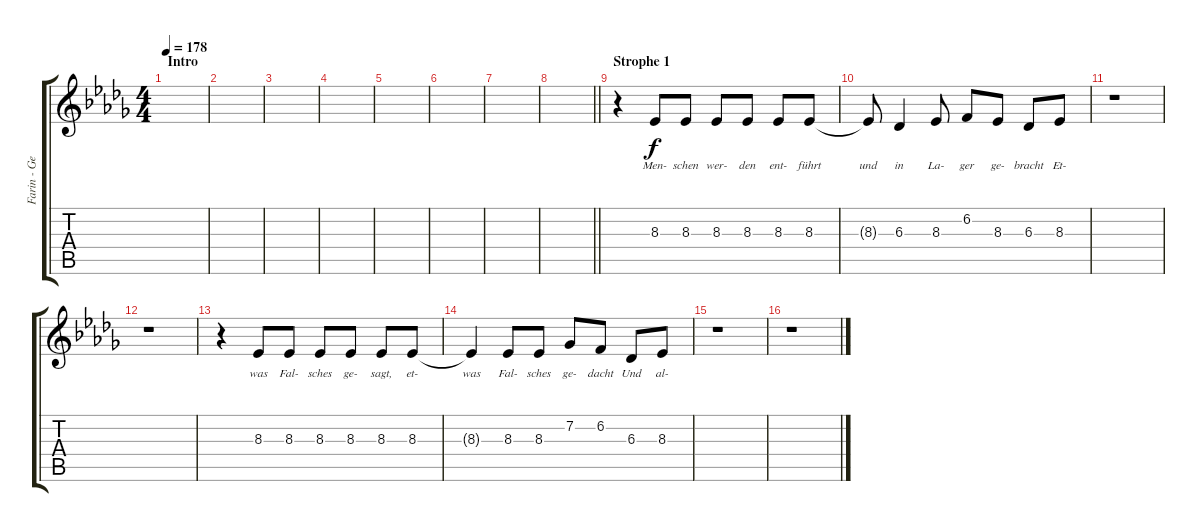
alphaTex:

\track ("Farin - Gesang" "Farin - Ge") {instrument oboe}
\staff {score tabs}
\tuning (E4 B3 G3 D3 A2 E2) {hide}
\ts (4 4)
\section ("" "Intro")
\tempo 178
\clef g2
\ks db
|
|
|
|
|
|
|
\barLineRight lightlight
|
\section ("" "Strophe 1")
r.4 8.3.8{lyrics (0 "Men-") lyrics (1 "") lyrics (2 "") lyrics (3 "") lyrics (4 "")} 8.3.8{lyrics (0 "schen") lyrics (1 "") lyrics (2 "") lyrics (3 "") lyrics (4 "")} 8.3.8{lyrics (0 "wer-") lyrics (1 "") lyrics (2 "") lyrics (3 "") lyrics (4 "")} 8.3.8{lyrics (0 "den") lyrics (1 "") lyrics (2 "") lyrics (3 "") lyrics (4 "")} 8.3.8{lyrics (0 "ent-") lyrics (1 "") lyrics (2 "") lyrics (3 "") lyrics (4 "")} 8.3.8{lyrics (0 "führt") lyrics (1 "") lyrics (2 "") lyrics (3 "") lyrics (4 "")} |
8.3{t}.8{lyrics (0 "und") lyrics (1 "") lyrics (2 "") lyrics (3 "") lyrics (4 "")} 6.3.4{lyrics (0 "in") lyrics (1 "") lyrics (2 "") lyrics (3 "") lyrics (4 "")} 8.3.8{lyrics (0 "La-") lyrics (1 "") lyrics (2 "") lyrics (3 "") lyrics (4 "")} 6.2.8{lyrics (0 "ger") lyrics (1 "") lyrics (2 "") lyrics (3 "") lyrics (4 "")} 8.3.8{lyrics (0 "ge-") lyrics (1 "") lyrics (2 "") lyrics (3 "") lyrics (4 "")} 6.3.8{lyrics (0 "bracht") lyrics (1 "") lyrics (2 "") lyrics (3 "") lyrics (4 "")} 8.3.8{lyrics (0 "Et-") lyrics (1 "") lyrics (2 "") lyrics (3 "") lyrics (4 "")} |
r.1 |
r.1 |
r.4 8.3.8{lyrics (0 "was") lyrics (1 "") lyrics (2 "") lyrics (3 "") lyrics (4 "")} 8.3.8{lyrics (0 "Fal-") lyrics (1 "") lyrics (2 "") lyrics (3 "") lyrics (4 "")} 8.3.8{lyrics (0 "sches") lyrics (1 "") lyrics (2 "") lyrics (3 "") lyrics (4 "")} 8.3.8{lyrics (0 "ge-") lyrics (1 "") lyrics (2 "") lyrics (3 "") lyrics (4 "")} 8.3.8{lyrics (0 "sagt,") lyrics (1 "") lyrics (2 "") lyrics (3 "") lyrics (4 "")} 8.3.8{lyrics (0 "et-") lyrics (1 "") lyrics (2 "") lyrics (3 "") lyrics (4 "")} |
8.3{t}.4{lyrics (0 "was") lyrics (1 "") lyrics (2 "") lyrics (3 "") lyrics (4 "")} 8.3.8{lyrics (0 "Fal-") lyrics (1 "") lyrics (2 "") lyrics (3 "") lyrics (4 "")} 8.3.8{lyrics (0 "sches") lyrics (1 "") lyrics (2 "") lyrics (3 "") lyrics (4 "")} 7.2.8{lyrics (0 "ge-") lyrics (1 "") lyrics (2 "") lyrics (3 "") lyrics (4 "")} 6.2.8{lyrics (0 "dacht") lyrics (1 "") lyrics (2 "") lyrics (3 "") lyrics (4 "")} 6.3.8{lyrics (0 "Und") lyrics (1 "") lyrics (2 "") lyrics (3 "") lyrics (4 "")} 8.3.8{lyrics (0 "al-") lyrics (1 "") lyrics (2 "") lyrics (3 "") lyrics (4 "")} |
r.1 |
r.1
